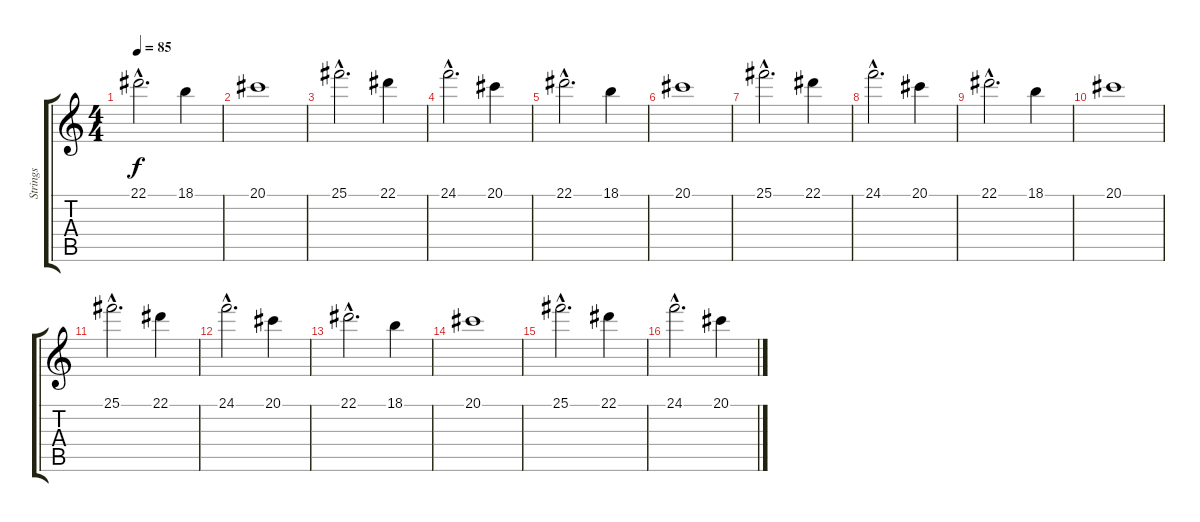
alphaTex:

\track ("Strings" "Strings") {instrument stringensemble1}
\staff {score tabs}
\tuning (F4 B3 G3 D3 A2 E2) {hide}
\ts (4 4)
\tempo 85
\clef g2
\ks c
22.1{hac}.2{d dy f} 18.1.4 |
20.1.1 |
25.1{hac}.2{d} 22.1.4 |
24.1{hac}.2{d} 20.1.4 |
22.1{hac}.2{d} 18.1.4 |
20.1.1 |
25.1{hac}.2{d} 22.1.4 |
24.1{hac}.2{d} 20.1.4 |
22.1{hac}.2{d} 18.1.4 |
20.1.1 |
25.1{hac}.2{d} 22.1.4 |
24.1{hac}.2{d} 20.1.4 |
22.1{hac}.2{d} 18.1.4 |
20.1.1 |
25.1{hac}.2{d} 22.1.4 |
24.1{hac}.2{d} 20.1.4
